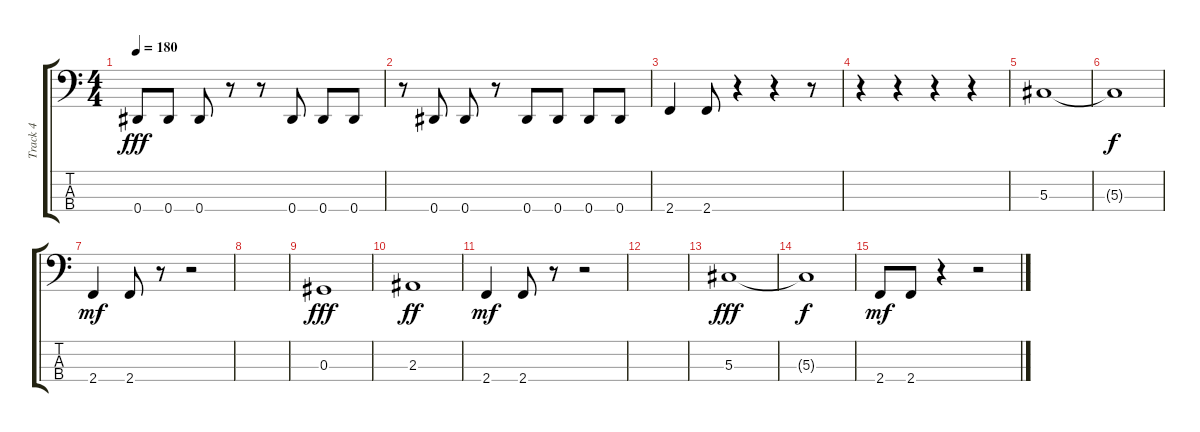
\track ("Track 4" "Track 4") {instrument electricbasspick}
\staff {score tabs}
\tuning (Gb2 Db2 Ab1 Eb1) {hide}
\ts (4 4)
\tempo 180
\clef f4
\ks c
0.4.8{dy fff} 0.4.8 0.4.8 r.8 r.8 0.4.8 0.4.8 0.4.8 |
r.8 0.4.8 0.4.8 r.8 0.4.8 0.4.8 0.4.8 0.4.8 |
2.4.4 2.4.8 r.4 r.4 r.8 |
r.4 r.4 r.4 r.4 |
5.3.1 |
5.3{t}.1{dy f} |
2.4.4{dy mf} 2.4.8 r.8 r.2 |
|
0.3.1{dy fff} |
2.3.1{dy ff} |
2.4.4{dy mf} 2.4.8 r.8 r.2 |
|
5.3.1{dy fff} |
5.3{t}.1{dy f} |
2.4.8{dy mf} 2.4.8 r.4 r.2
